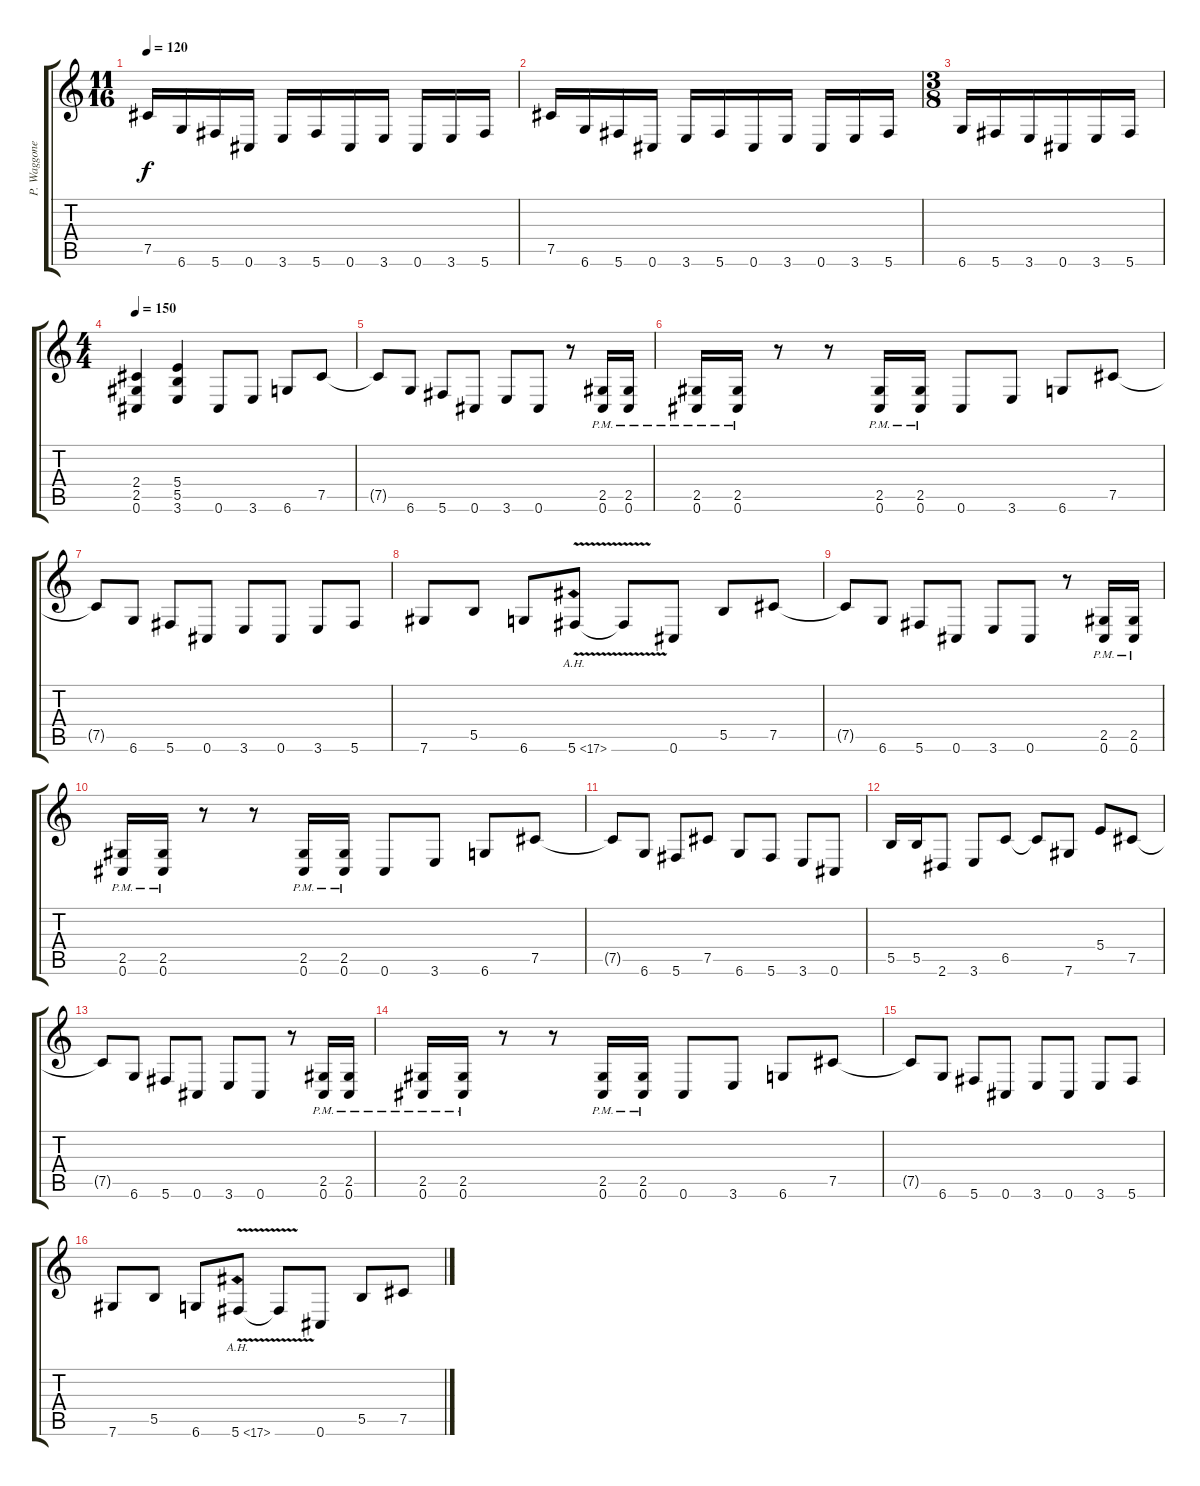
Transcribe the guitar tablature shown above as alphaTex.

\track ("P. Waggoner Gtr." "P. Waggone") {instrument distortionguitar}
\staff {score tabs}
\tuning (Db4 Ab3 E3 B2 Gb2 Db2) {hide}
\ts (11 16)
\tempo 120
\clef g2
\ks c
7.5.16{dy f} 6.6.16 5.6.16 0.6.16 3.6.16 5.6.16 0.6.16 3.6.16 0.6.16 3.6.16 5.6.16 |
7.5.16 6.6.16 5.6.16 0.6.16 3.6.16 5.6.16 0.6.16 3.6.16 0.6.16 3.6.16 5.6.16 |
\ts (3 8)
6.6.16 5.6.16 3.6.16 0.6.16 3.6.16 5.6.16 |
\ts (4 4)
\tempo 150
(2.4 2.5 0.6).4 (5.4 5.5 3.6).4 0.6.8 3.6.8 6.6.8 7.5.8 |
7.5{t}.8 6.6.8 5.6.8 0.6.8 3.6.8 0.6.8 r.8 (2.5{pm} 0.6{pm}).16 (2.5{pm} 0.6{pm}).16 |
(2.5{pm} 0.6{pm}).16 (2.5{pm} 0.6{pm}).16 r.8 r.8 (2.5{pm} 0.6{pm}).16 (2.5{pm} 0.6{pm}).16 0.6.8 3.6.8 6.6.8 7.5.8 |
7.5{t}.8 6.6.8 5.6.8 0.6.8 3.6.8 0.6.8 3.6.8 5.6.8 |
7.6.8 5.5.8 6.6.8 5.6{ah 12 v}.8 5.6{t}.8 0.6.8 5.5.8 7.5.8 |
7.5{t}.8 6.6.8 5.6.8 0.6.8 3.6.8 0.6.8 r.8 (2.5{pm} 0.6{pm}).16 (2.5{pm} 0.6{pm}).16 |
(2.5{pm} 0.6{pm}).16 (2.5{pm} 0.6{pm}).16 r.8 r.8 (2.5{pm} 0.6{pm}).16 (2.5{pm} 0.6{pm}).16 0.6.8 3.6.8 6.6.8 7.5.8 |
7.5{t}.8 6.6.8 5.6.8 7.5.8 6.6.8 5.6.8 3.6.8 0.6.8 |
5.5.16 5.5.16 2.6.8 3.6.8 6.5.8 6.5{t}.8 7.6.8 5.4.8 7.5.8 |
7.5{t}.8 6.6.8 5.6.8 0.6.8 3.6.8 0.6.8 r.8 (2.5{pm} 0.6{pm}).16 (2.5{pm} 0.6{pm}).16 |
(2.5{pm} 0.6{pm}).16 (2.5{pm} 0.6{pm}).16 r.8 r.8 (2.5{pm} 0.6{pm}).16 (2.5{pm} 0.6{pm}).16 0.6.8 3.6.8 6.6.8 7.5.8 |
7.5{t}.8 6.6.8 5.6.8 0.6.8 3.6.8 0.6.8 3.6.8 5.6.8 |
7.6.8 5.5.8 6.6.8 5.6{ah 12 v}.8 5.6{t}.8 0.6.8 5.5.8 7.5.8
